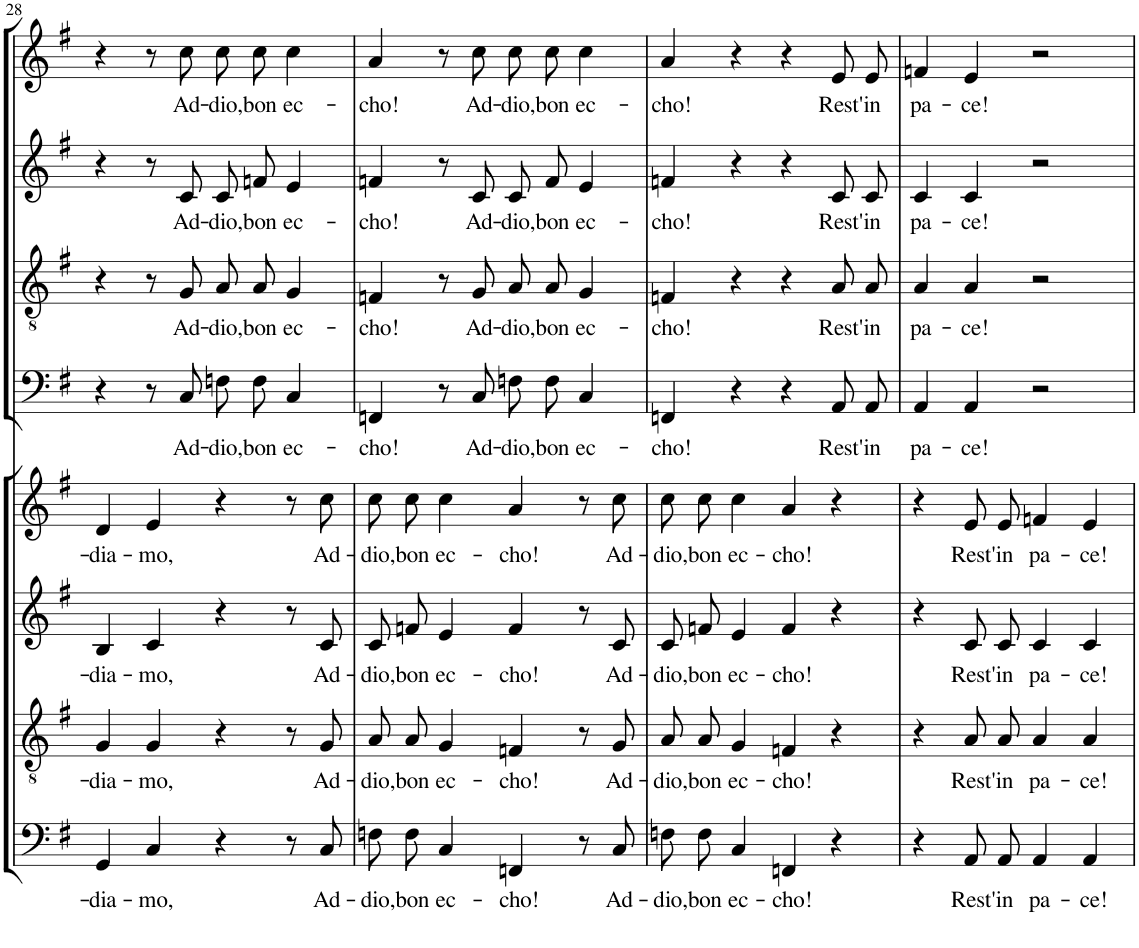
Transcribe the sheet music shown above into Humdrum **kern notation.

**kern	**text	**kern	**text	**kern	**text	**kern	**text	**kern	**text	**kern	**text	**kern	**text	**kern	**text
*part8	*part8	*part7	*part7	*part6	*part6	*part5	*part5	*part4	*part4	*part3	*part3	*part2	*part2	*part1	*part1
*staff8	*staff8	*staff7	*staff7	*staff6	*staff6	*staff5	*staff5	*staff4	*staff4	*staff3	*staff3	*staff2	*staff2	*staff1	*staff1
*I"B II	*	*I"T II	*	*I"C II	*	*I"S II	*	*I"B I	*	*I"T I	*	*I"C I	*	*I"S I	*
!!LO:PB:g=z
*clefF4	*	*clefGv2	*	*clefG2	*	*clefG2	*	*clefF4	*	*clefGv2	*	*clefG2	*	*clefG2	*
*	*	*	*	*	*	*Trd1c2	*	*	*	*	*	*	*	*Trd1c2	*
*k[f#]	*	*k[f#]	*	*k[f#]	*	*k[f#]	*	*k[f#]	*	*k[f#]	*	*k[f#]	*	*k[f#]	*
*G:	*	*G:	*	*G:	*	*G:	*	*G:	*	*G:	*	*G:	*	*G:	*
*M2/2	*	*M2/2	*	*M2/2	*	*M2/2	*	*M2/2	*	*M2/2	*	*M2/2	*	*M2/2	*
=28	=28	=28	=28	=28	=28	=28	=28	=28	=28	=28	=28	=28	=28	=28	=28
!	!LO:LY:b	!	!LO:LY:b	!	!LO:LY:b	!	!LO:LY:b	!	!	!	!	!	!	!	!
4GG/	-dia-	4G/	-dia-	4B/	-dia-	4d/	-dia-	4r	.	4r	.	4r	.	4r	.
!	!LO:LY:b	!	!LO:LY:b	!	!LO:LY:b	!	!LO:LY:b	!	!	!	!	!	!	!	!
4C/	-mo,	4G/	-mo,	4c/	-mo,	4e/	-mo,	8r	.	8r	.	8r	.	8r	.
!	!	!	!	!	!	!	!	!	!LO:LY:b	!	!LO:LY:b	!	!LO:LY:b	!	!LO:LY:b
.	.	.	.	.	.	.	.	8C/	Ad-	8G/	Ad-	8c/	Ad-	8cc\	Ad-
!	!	!	!	!	!	!	!	!	!LO:LY:b	!	!LO:LY:b	!	!LO:LY:b	!	!LO:LY:b
4r	.	4r	.	4r	.	4r	.	8Fn\L	-dio,	8A/L	-dio,	8c/L	-dio,	8cc\L	-dio,
!	!	!	!	!	!	!	!	!	!LO:LY:b	!	!LO:LY:b	!	!LO:LY:b	!	!LO:LY:b
.	.	.	.	.	.	.	.	8F\J	bon	8A/J	bon	8fn/J	bon	8cc\J	bon
!	!	!	!	!	!	!	!	!	!LO:LY:b	!	!LO:LY:b	!	!LO:LY:b	!	!LO:LY:b
8r	.	8r	.	8r	.	8r	.	4C/	ec-	4G/	ec-	4e/	ec-	4cc\	ec-
!	!LO:LY:b	!	!LO:LY:b	!	!LO:LY:b	!	!LO:LY:b	!	!	!	!	!	!	!	!
8C/	Ad-	8G/	Ad-	8c/	Ad-	8cc\	Ad-	.	.	.	.	.	.	.	.
=29	=29	=29	=29	=29	=29	=29	=29	=29	=29	=29	=29	=29	=29	=29	=29
!	!LO:LY:b	!	!LO:LY:b	!	!LO:LY:b	!	!LO:LY:b	!	!LO:LY:b	!	!LO:LY:b	!	!LO:LY:b	!	!LO:LY:b
8Fn\L	-dio,	8A/L	-dio,	8c/L	-dio,	8cc\L	-dio,	4FFn/	-cho!	4Fn/	-cho!	4fn/	-cho!	4a/	-cho!
!	!LO:LY:b	!	!LO:LY:b	!	!LO:LY:b	!	!LO:LY:b	!	!	!	!	!	!	!	!
8F\J	bon	8A/J	bon	8fn/J	bon	8cc\J	bon	.	.	.	.	.	.	.	.
!	!LO:LY:b	!	!LO:LY:b	!	!LO:LY:b	!	!LO:LY:b	!	!	!	!	!	!	!	!
4C/	ec-	4G/	ec-	4e/	ec-	4cc\	ec-	8r	.	8r	.	8r	.	8r	.
!	!	!	!	!	!	!	!	!	!LO:LY:b	!	!LO:LY:b	!	!LO:LY:b	!	!LO:LY:b
.	.	.	.	.	.	.	.	8C/	Ad-	8G/	Ad-	8c/	Ad-	8cc\	Ad-
!	!LO:LY:b	!	!LO:LY:b	!	!LO:LY:b	!	!LO:LY:b	!	!LO:LY:b	!	!LO:LY:b	!	!LO:LY:b	!	!LO:LY:b
4FFn/	-cho!	4Fn/	-cho!	4f/	-cho!	4a/	-cho!	8Fn\L	-dio,	8A/L	-dio,	8c/L	-dio,	8cc\L	-dio,
!	!	!	!	!	!	!	!	!	!LO:LY:b	!	!LO:LY:b	!	!LO:LY:b	!	!LO:LY:b
.	.	.	.	.	.	.	.	8F\J	bon	8A/J	bon	8f/J	bon	8cc\J	bon
!	!	!	!	!	!	!	!	!	!LO:LY:b	!	!LO:LY:b	!	!LO:LY:b	!	!LO:LY:b
8r	.	8r	.	8r	.	8r	.	4C/	ec-	4G/	ec-	4e/	ec-	4cc\	ec-
!	!LO:LY:b	!	!LO:LY:b	!	!LO:LY:b	!	!LO:LY:b	!	!	!	!	!	!	!	!
8C/	Ad-	8G/	Ad-	8c/	Ad-	8cc\	Ad-	.	.	.	.	.	.	.	.
=30	=30	=30	=30	=30	=30	=30	=30	=30	=30	=30	=30	=30	=30	=30	=30
!	!LO:LY:b	!	!LO:LY:b	!	!LO:LY:b	!	!LO:LY:b	!	!LO:LY:b	!	!LO:LY:b	!	!LO:LY:b	!	!LO:LY:b
8Fn\L	-dio,	8A/L	-dio,	8c/L	-dio,	8cc\L	-dio,	4FFn/	-cho!	4Fn/	-cho!	4fn/	-cho!	4a/	-cho!
!	!LO:LY:b	!	!LO:LY:b	!	!LO:LY:b	!	!LO:LY:b	!	!	!	!	!	!	!	!
8F\J	bon	8A/J	bon	8fn/J	bon	8cc\J	bon	.	.	.	.	.	.	.	.
!	!LO:LY:b	!	!LO:LY:b	!	!LO:LY:b	!	!LO:LY:b	!	!	!	!	!	!	!	!
4C/	ec-	4G/	ec-	4e/	ec-	4cc\	ec-	4r	.	4r	.	4r	.	4r	.
!	!LO:LY:b	!	!LO:LY:b	!	!LO:LY:b	!	!LO:LY:b	!	!	!	!	!	!	!	!
4FFn/	-cho!	4Fn/	-cho!	4f/	-cho!	4a/	-cho!	4r	.	4r	.	4r	.	4r	.
!	!	!	!	!	!	!	!	!	!LO:LY:b	!	!LO:LY:b	!	!LO:LY:b	!	!LO:LY:b
4r	.	4r	.	4r	.	4r	.	8AA/L	Rest'	8A/L	Rest'	8c/L	Rest'	8e/L	Rest'
!	!	!	!	!	!	!	!	!	!LO:LY:b	!	!LO:LY:b	!	!LO:LY:b	!	!LO:LY:b
.	.	.	.	.	.	.	.	8AA/J	in	8A/J	in	8c/J	in	8e/J	in
=31	=31	=31	=31	=31	=31	=31	=31	=31	=31	=31	=31	=31	=31	=31	=31
!	!	!	!	!	!	!	!	!	!LO:LY:b	!	!LO:LY:b	!	!LO:LY:b	!	!LO:LY:b
4r	.	4r	.	4r	.	4r	.	4AA/	pa-	4A/	pa-	4c/	pa-	4fn/	pa-
!	!LO:LY:b	!	!LO:LY:b	!	!LO:LY:b	!	!LO:LY:b	!	!LO:LY:b	!	!LO:LY:b	!	!LO:LY:b	!	!LO:LY:b
8AA/L	Rest'	8A/L	Rest'	8c/L	Rest'	8e/L	Rest'	4AA/	-ce!	4A/	-ce!	4c/	-ce!	4e/	-ce!
!	!LO:LY:b	!	!LO:LY:b	!	!LO:LY:b	!	!LO:LY:b	!	!	!	!	!	!	!	!
8AA/J	in	8A/J	in	8c/J	in	8e/J	in	.	.	.	.	.	.	.	.
!	!LO:LY:b	!	!LO:LY:b	!	!LO:LY:b	!	!LO:LY:b	!	!	!	!	!	!	!	!
4AA/	pa-	4A/	pa-	4c/	pa-	4fn/	pa-	2r	.	2r	.	2r	.	2r	.
!	!LO:LY:b	!	!LO:LY:b	!	!LO:LY:b	!	!LO:LY:b	!	!	!	!	!	!	!	!
4AA/	-ce!	4A/	-ce!	4c/	-ce!	4e/	-ce!	.	.	.	.	.	.	.	.
=	=	=	=	=	=	=	=	=	=	=	=	=	=	=	=
*-	*-	*-	*-	*-	*-	*-	*-	*-	*-	*-	*-	*-	*-	*-	*-
